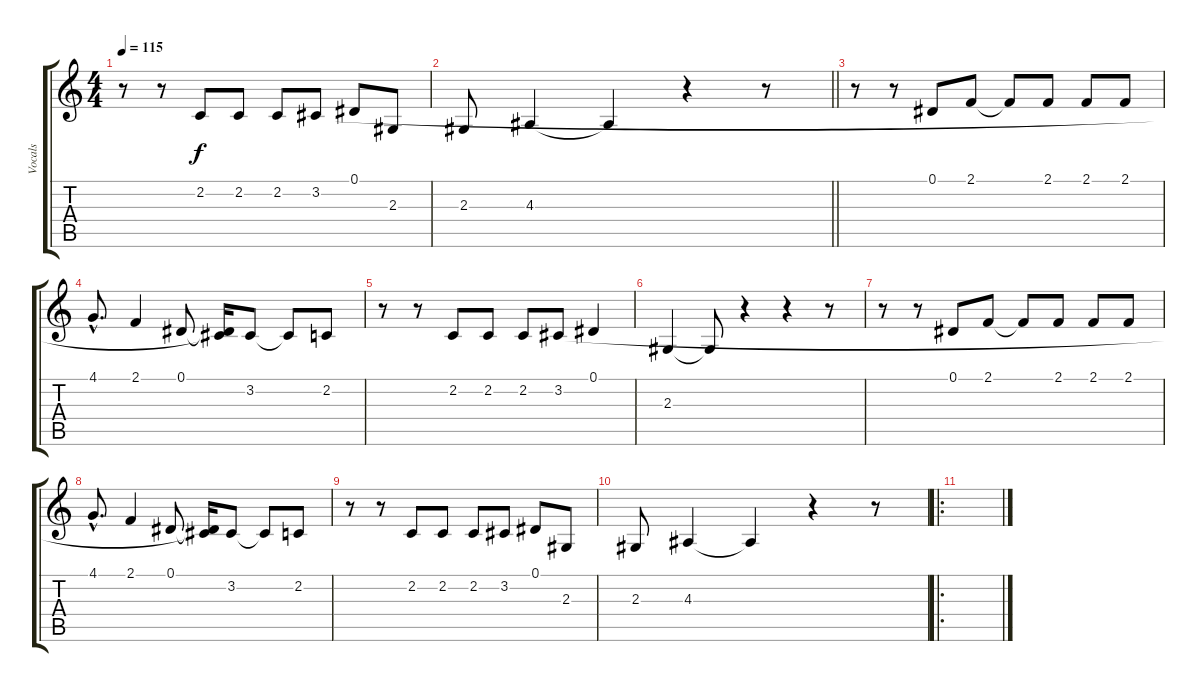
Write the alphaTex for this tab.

\track ("Vocals" "Vocals") {instrument synthvoice}
\staff {score tabs}
\tuning (Eb4 Bb3 Gb3 Db3 Ab2 Eb2) {hide}
\ts (4 4)
\tempo 115
\clef g2
\ks c
r.8{dy f} r.8 2.2.8 2.2.8 2.2.8 3.2.8 0.1.8 2.3.8 |
\barLineRight lightlight
2.3.8 4.3.4 4.3{t}.4 r.4 r.8 |
r.8 r.8 0.1.8 2.1.8 2.1{t}.8 2.1.8 2.1.8 2.1.8 |
4.1{hac}.8{d} 2.1.4 0.1.8 (0.1{t} 3.2{t}).16 3.2.8 3.2{t}.8 2.2.8 |
r.8 r.8 2.2.8 2.2.8 2.2.8 3.2.8 0.1.4 |
2.3.4 2.3{t}.8 r.4 r.4 r.8 |
r.8 r.8 0.1.8 2.1.8 2.1{t}.8 2.1.8 2.1.8 2.1.8 |
4.1{hac}.8{d} 2.1.4 0.1.8 (0.1{t} 3.2{t}).16 3.2.8 3.2{t}.8 2.2.8 |
r.8 r.8 2.2.8 2.2.8 2.2.8 3.2.8 0.1.8 2.3.8 |
2.3.8 4.3.4 4.3{t}.4 r.4 r.8 |
\ro
